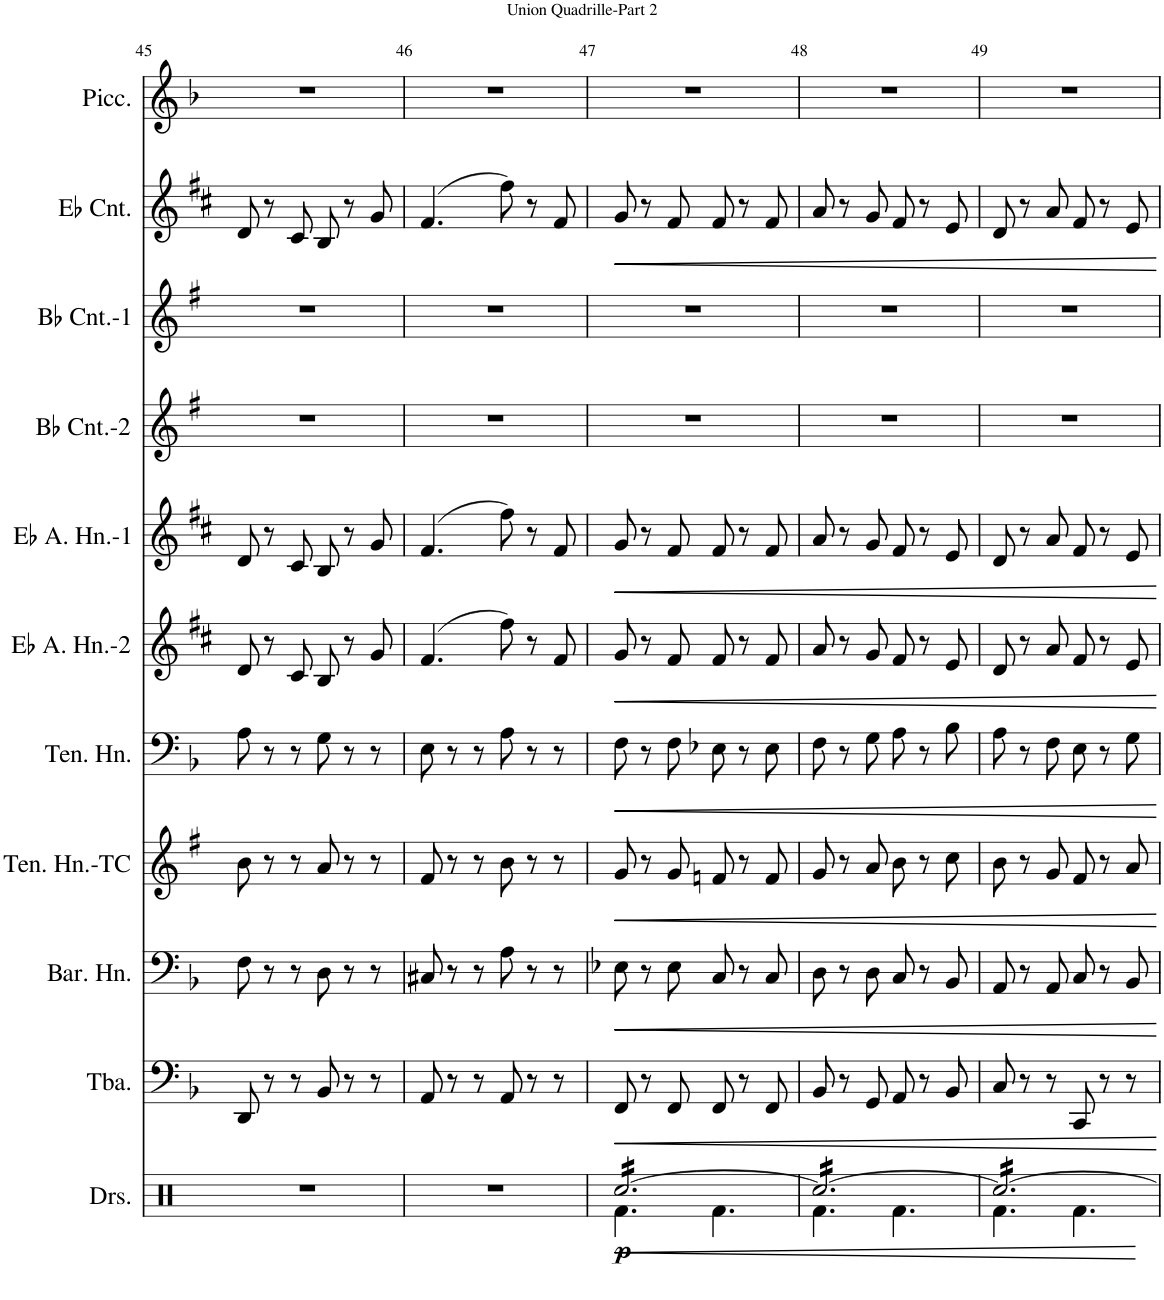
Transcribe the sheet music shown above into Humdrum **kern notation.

**kern	**dynam	**kern	**kern	**kern	**kern	**kern	**kern	**kern	**kern	**kern	**kern
*part11	*part11	*part10	*part9	*part8	*part7	*part6	*part5	*part4	*part3	*part2	*part1
*staff11	*staff11	*staff10	*staff9	*staff8	*staff7	*staff6	*staff5	*staff4	*staff3	*staff2	*staff1
*I"Drums	*	*I"Tuba	*I"Baritone Horn	*I"Tenor Horn-TC	*I"Tenor Horn	*I"Eb Alto Horn-2	*I"Eb Alto Horn-1	*I"Bb Cornet-2	*I"Bb Cornet-1	*I"Eb Cornet	*I"Piccolo
*I'Drs.	*	*I'Tba.	*I'Bar. Hn.	*I'Ten. Hn.-TC	*I'Ten. Hn.	*I'Eb A. Hn.-2	*I'Eb A. Hn.-1	*I'Bb Cnt.-2	*I'Bb Cnt.-1	*I'Eb Cnt.	*I'Picc.
!!LO:PB:g=z
*clefX	*	*clefF4	*clefF4	*clefG2	*clefF4	*clefG2	*clefG2	*clefG2	*clefG2	*clefG2	*clefG2
*	*	*	*Trd4c7	*Trd8c14	*Trd4c7	*Trd5c9	*Trd5c9	*Trd1c2	*Trd1c2	*Trd-2c-3	*Trd-7c-12
*k[]	*	*k[b-]	*k[b-]	*k[f#]	*k[b-]	*k[f#c#]	*k[f#c#]	*k[f#]	*k[f#]	*k[f#c#]	*k[b-]
*M6/8	*	*M6/8	*M6/8	*M6/8	*M6/8	*M6/8	*M6/8	*M6/8	*M6/8	*M6/8	*M6/8
=45	=45	=45	=45	=45	=45	=45	=45	=45	=45	=45	=45
2.r	.	8DD/	8F\	8b\	8A\	8d/	8d/	2.r	2.r	8d/	2.r
.	.	8r	8r	8r	8r	8r	8r	.	.	8r	.
.	.	8r	8r	8r	8r	8c#/	8c#/	.	.	8c#/	.
.	.	8BB-/	8D\	8a/	8G\	8B/	8B/	.	.	8B/	.
.	.	8r	8r	8r	8r	8r	8r	.	.	8r	.
.	.	8r	8r	8r	8r	8g/	8g/	.	.	8g/	.
=46	=46	=46	=46	=46	=46	=46	=46	=46	=46	=46	=46
2.r	.	8AA/	8C#X/	8f#/	8E\	(4.f#/	(4.f#/	2.r	2.r	(4.f#/	2.r
.	.	8r	8r	8r	8r	.	.	.	.	.	.
.	.	8r	8r	8r	8r	.	.	.	.	.	.
.	.	8AA/	8A\	8b\	8A\	8ff#\)	8ff#\)	.	.	8ff#\)	.
.	.	8r	8r	8r	8r	8r	8r	.	.	8r	.
.	.	8r	8r	8r	8r	8f#/	8f#/	.	.	8f#/	.
=47	=47	=47	=47	=47	=47	=47	=47	=47	=47	=47	=47
*^	*	*	*	*	*	*	*	*	*	*	*
!	!	!LO:DY:b	!	!	!	!	!	!	!	!	!	!
*tremolo	*	*	*	*	*	*	*	*	*	*	*	*
[16Rcc/LL	4.Rf\	p	8FF/	8E-X\	8g/	8F\	8g/	8g/	2.r	2.r	8g/	2.r
16Rcc/	.	.	.	.	.	.	.	.	.	.	.	.
16Rcc/	.	.	8r	8r	8r	8r	8r	8r	.	.	8r	.
16Rcc/	.	.	.	.	.	.	.	.	.	.	.	.
16Rcc/	.	.	8FF/	8E-\	8g/	8F\	8f#/	8f#/	.	.	8f#/	.
16Rcc/	.	.	.	.	.	.	.	.	.	.	.	.
16Rcc/	4.Rf\	.	8FF/	8C/	8fn/	8E-X\	8f#/	8f#/	.	.	8f#/	.
16Rcc/	.	.	.	.	.	.	.	.	.	.	.	.
16Rcc/	.	.	8r	8r	8r	8r	8r	8r	.	.	8r	.
16Rcc/	.	.	.	.	.	.	.	.	.	.	.	.
16Rcc/	.	.	8FF/	8C/	8f/	8E-\	8f#/	8f#/	.	.	8f#/	.
16Rcc/JJ	.	.	.	.	.	.	.	.	.	.	.	.
=48	=48	=48	=48	=48	=48	=48	=48	=48	=48	=48	=48	=48
16Rcc/LL	4.Rf\	.	8BB-/	8D\	8g/	8F\	8a/	8a/	2.r	2.r	8a/	2.r
16Rcc/	.	.	.	.	.	.	.	.	.	.	.	.
16Rcc/	.	.	8r	8r	8r	8r	8r	8r	.	.	8r	.
16Rcc/	.	.	.	.	.	.	.	.	.	.	.	.
16Rcc/	.	.	8GG/	8D\	8a/	8G\	8g/	8g/	.	.	8g/	.
16Rcc/	.	.	.	.	.	.	.	.	.	.	.	.
16Rcc/	4.Rf\	.	8AA/	8C/	8b\	8A\	8f#/	8f#/	.	.	8f#/	.
16Rcc/	.	.	.	.	.	.	.	.	.	.	.	.
16Rcc/	.	.	8r	8r	8r	8r	8r	8r	.	.	8r	.
16Rcc/	.	.	.	.	.	.	.	.	.	.	.	.
16Rcc/	.	.	8BB-/	8BB-/	8cc\	8B-\	8e/	8e/	.	.	8e/	.
16Rcc/JJ	.	.	.	.	.	.	.	.	.	.	.	.
=49	=49	=49	=49	=49	=49	=49	=49	=49	=49	=49	=49	=49
16Rcc/LL	4.Rf\	.	8C/	8AA/	8b\	8A\	8d/	8d/	2.r	2.r	8d/	2.r
16Rcc/	.	.	.	.	.	.	.	.	.	.	.	.
16Rcc/	.	.	8r	8r	8r	8r	8r	8r	.	.	8r	.
16Rcc/	.	.	.	.	.	.	.	.	.	.	.	.
16Rcc/	.	.	8r	8AA/	8g/	8F\	8a/	8a/	.	.	8a/	.
16Rcc/	.	.	.	.	.	.	.	.	.	.	.	.
16Rcc/	4.Rf\	.	8CC/	8C/	8f#/	8E\	8f#/	8f#/	.	.	8f#/	.
16Rcc/	.	.	.	.	.	.	.	.	.	.	.	.
16Rcc/	.	.	8r	8r	8r	8r	8r	8r	.	.	8r	.
16Rcc/	.	.	.	.	.	.	.	.	.	.	.	.
16Rcc/	.	.	8r	8BB-/	8a/	8G\	8e/	8e/	.	.	8e/	.
16Rcc/JJ	.	.	.	.	.	.	.	.	.	.	.	.
*Xtremolo	*	*	*	*	*	*	*	*	*	*	*	*
*v	*v	*	*	*	*	*	*	*	*	*	*	*
=	=	=	=	=	=	=	=	=	=	=	=
*-	*-	*-	*-	*-	*-	*-	*-	*-	*-	*-	*-
